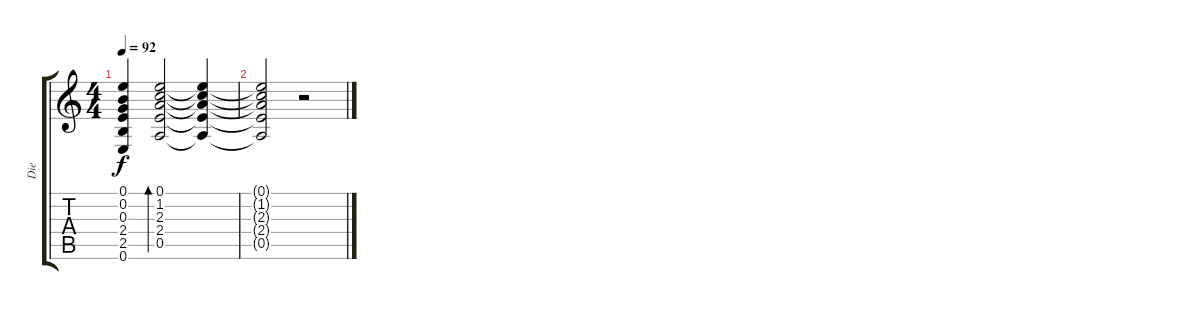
\track ("Die" "Die") {instrument acousticguitarsteel}
\staff {score tabs}
\tuning (E4 B3 G3 D3 A2 E2) {hide}
\ts (4 4)
\tempo 92
\clef g2
\ks c
(0.1{t} 0.2{t} 0.3{t} 2.4{t} 2.5{t} 0.6{t}).4{dy f} (0.1 1.2 2.3 2.4 0.5).2{bd 240} (0.1{t} 1.2{t} 2.3{t} 2.4{t} 0.5{t}).4 |
(0.1{t} 1.2{t} 2.3{t} 2.4{t} 0.5{t}).2 r.2
